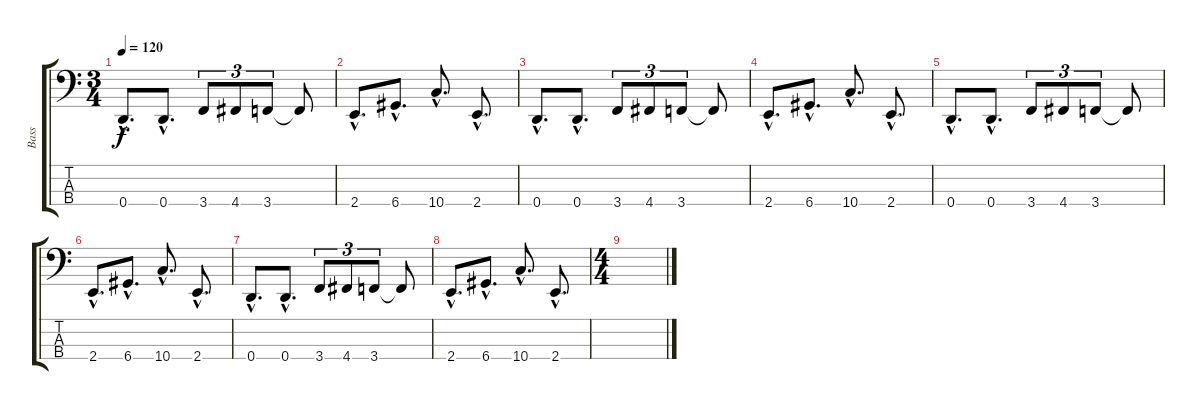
\track ("Bass" "Bass") {instrument electricbassfinger}
\staff {score tabs}
\tuning (F2 C2 G1 D1) {hide}
\ts (3 4)
\tempo 120
\clef f4
\ks c
0.4{hac}.8{d dy f} 0.4{hac}.8{d} 3.4.8{tu (3 2)} 4.4.8{tu (3 2)} 3.4.8{tu (3 2)} 3.4{t}.8 |
2.4{hac}.8{d} 6.4{hac}.8{d} 10.4{hac}.8{d} 2.4{hac}.8{d} |
0.4{hac}.8{d} 0.4{hac}.8{d} 3.4.8{tu (3 2)} 4.4.8{tu (3 2)} 3.4.8{tu (3 2)} 3.4{t}.8 |
2.4{hac}.8{d} 6.4{hac}.8{d} 10.4{hac}.8{d} 2.4{hac}.8{d} |
0.4{hac}.8{d} 0.4{hac}.8{d} 3.4.8{tu (3 2)} 4.4.8{tu (3 2)} 3.4.8{tu (3 2)} 3.4{t}.8 |
2.4{hac}.8{d} 6.4{hac}.8{d} 10.4{hac}.8{d} 2.4{hac}.8{d} |
0.4{hac}.8{d} 0.4{hac}.8{d} 3.4.8{tu (3 2)} 4.4.8{tu (3 2)} 3.4.8{tu (3 2)} 3.4{t}.8 |
2.4{hac}.8{d} 6.4{hac}.8{d} 10.4{hac}.8{d} 2.4{hac}.8{d} |
\ts (4 4)
